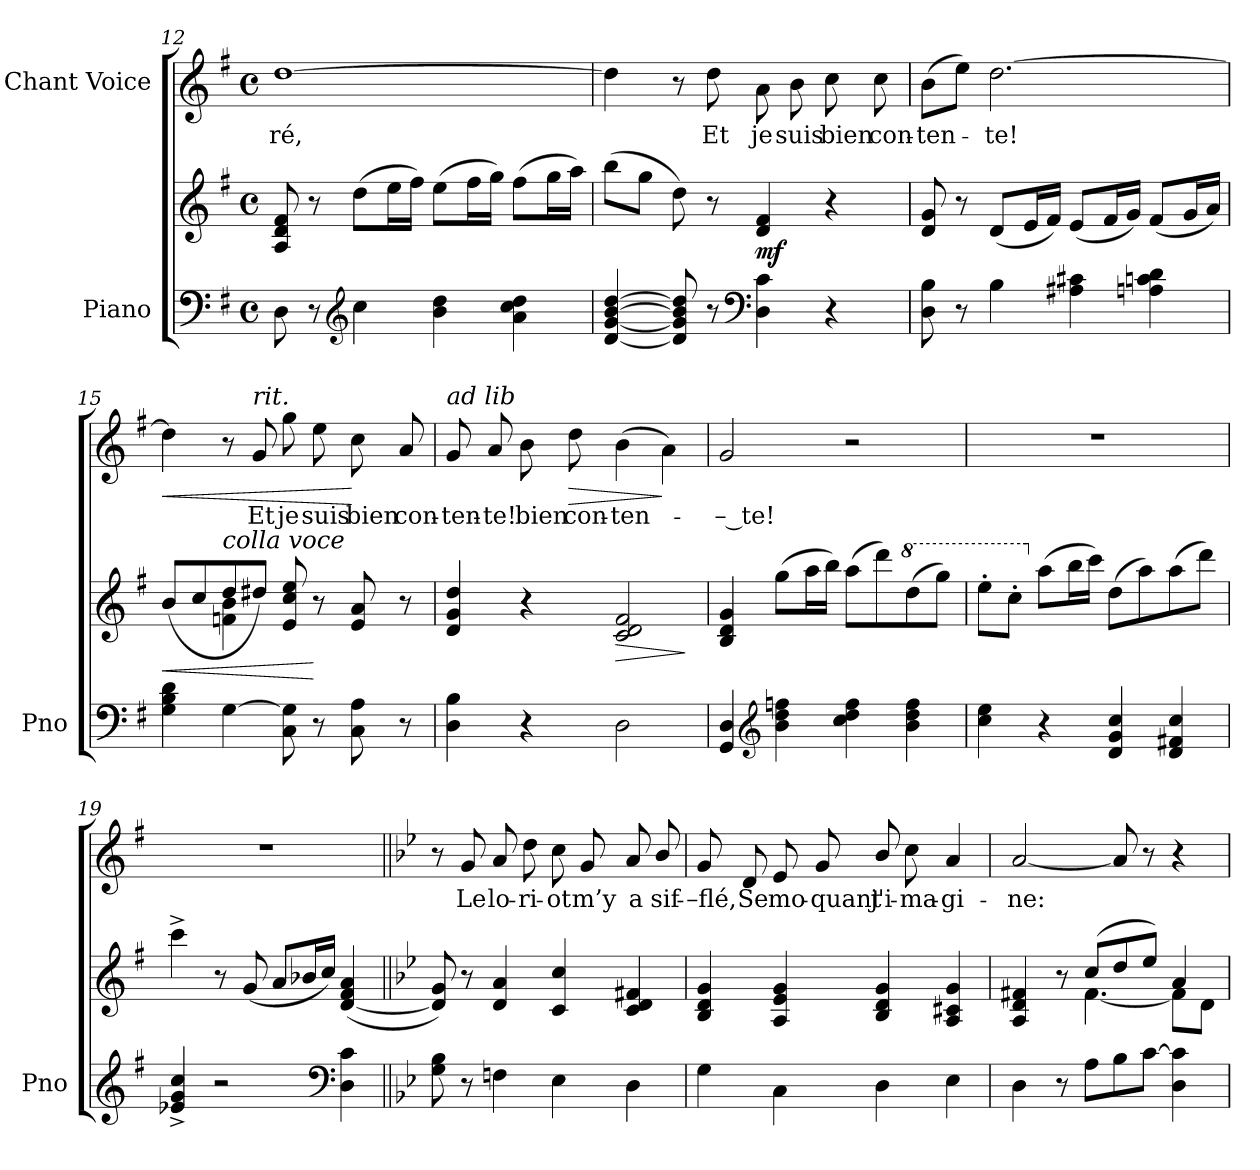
**kern	**kern	**dynam	**kern	**text	**dynam
*part2	*part2	*part2	*part1	*part1	*part1
*staff3	*staff2	*staff2/3	*staff1	*staff1	*staff1
*I"Piano	*	*	*I"Chant Voice	*	*
*I'Pno	*	*	*	*	*
*clefF4	*clefG2	*	*clefG2	*	*
*k[f#]	*k[f#]	*	*k[f#]	*	*
*M4/4	*M4/4	*	*M4/4	*	*
*met(c)	*met(c)	*	*met(c)	*	*
=12	=12	=12	=12	=12	=12
8D\	8A/ 8d/ 8f#/	.	[1dd	-ré,	.
8r	8r	.	.	.	.
*clefG2	*	*	*	*	*
4cc\	(8dd\L	.	.	.	.
.	16ee\L	.	.	.	.
.	16ff#\JJ)	.	.	.	.
4b\ 4dd\	(8ee\L	.	.	.	.
.	16ff#\L	.	.	.	.
.	16gg\JJ)	.	.	.	.
4a\ 4cc\ 4dd\	(8ff#\L	.	.	.	.
.	16gg\L	.	.	.	.
.	16aa\JJ)	.	.	.	.
=13	=13	=13	=13	=13	=13
[4d/ [4g/ [4b/ [4dd/	(8bb\L	.	4dd\]	.	.
.	8gg\J	.	.	.	.
8d/] 8g/] 8b/] 8dd/]	8dd\)	.	8r	.	.
8r	8r	.	8dd\	Et	.
*clefF4	*	*	*	*	*
!	!	!LO:DY:b	!	!	!
4D\ 4c\	4d/ 4f#/	mf	8a\	je	.
.	.	.	8b\	suis	.
4r	4r	.	8cc\	bien	.
.	.	.	8cc\	con-	.
=14	=14	=14	=14	=14	=14
8D\ 8B\	8d/ 8g/	.	(8b\L	-ten-	.
8r	8r	.	8ee\J)	.	.
4B\	(8d/L	.	[2.dd\	-te!	.
.	16e/L	.	.	.	.
.	16f#/JJ)	.	.	.	.
4A#X\ 4c#X\	(8e/L	.	.	.	.
.	16f#/L	.	.	.	.
.	16g/JJ)	.	.	.	.
4An\ 4cn\ 4d\	(8f#/L	.	.	.	.
.	16g/L	.	.	.	.
.	16a/JJ)	.	.	.	.
=15	=15	=15	=15	=15	=15
!	!	!LO:HP:b	!	!	!LO:HP:b
*	*^	*	*	*	*
4G\ 4B\ 4d\	(8b/L	4ryy	<	4dd\]	.	<
.	8cc/	.	.	.	.	.
!	!LO:TX:i:t=colla voce	!	!	!	!	!
[4G\	8dd/	((<4fn\ 4b\	.	8r	.	.
!	!	!	!	!LO:TX:i:t=rit.	!	!
.	8dd#X/J)	.	.	8g/	Et	.
8C\ 8G\])	((8e/ 8cc/ 8ee/	2ryy	.	8gg\	je	.
8r	8r	.	[	8ee\	suis	.
8C\ 8A\	8e/ 8a/	.	.	8cc\	bien	[
8r	8r	.	.	8a/	con-	.
*	*v	*v	*	*	*	*
=16	=16	=16	=16	=16	=16
!	!	!	!LO:TX:i:t=ad lib	!	!
4D\ 4B\	4d/ 4g/ 4dd/	.	8g/	-ten-	.
.	.	.	8a/	-te!	.
4r	4r	.	8b\	bien	.
!	!	!	!	!	!LO:HP:b
.	.	.	8dd\	con-	>
!	!	!LO:HP:b	!	!	!
2D\	2c/ 2d/ 2f#/	>	(4b\	-ten-	.
.	.	.	4a\)	.	]
.	.	]	.	.	.
=17	=17	=17	=17	=17	=17
4GG/ 4D/	4B/ 4d/ 4g/	.	2g/	-– te!	.
*clefG2	*	*	*	*	*
4b\ 4dd\ 4ffn\	(8gg\L	.	.	.	.
.	16aa\L	.	.	.	.
.	16bb\JJ)	.	.	.	.
4cc\ 4dd\ 4ff\	(8aa\L	.	2r	.	.
.	8ddd\)	.	.	.	.
*	*8va	*	*	*	*
4b\ 4dd\ 4ff\	(8ddd\	.	.	.	.
.	8ggg\J)	.	.	.	.
=18	=18	=18	=18	=18	=18
4cc\ 4ee\	8eee'\L	.	1r	.	.
.	8ccc'\J	.	.	.	.
*	*X8va	*	*	*	*
4r	(8aa\L	.	.	.	.
.	16bb\L	.	.	.	.
.	16ccc\JJ)	.	.	.	.
4d/ 4g/ 4cc/	(8dd\L	.	.	.	.
.	8aa\)	.	.	.	.
4d/ 4f#X/ 4cc/	(8aa\	.	.	.	.
.	8ddd\J)	.	.	.	.
=19	=19	=19	=19	=19	=19
4e-X/^ 4g/^ 4cc/^	4ccc^\	.	1r	.	.
2r	8r	.	.	.	.
.	(8g/	.	.	.	.
.	8a/L	.	.	.	.
.	16b-X/L	.	.	.	.
.	16cc/JJ)	.	.	.	.
*clefF4	*	*	*	*	*
4D\ 4c\	(<[4d/ 4f#/ 4a/	.	.	.	.
=20||	=20||	=20||	=20||	=20||	=20||
*k[b-e-]	*k[b-e-]	*	*k[b-e-]	*	*
8G\ 8B-\)	8d/] 8g/)	.	8r	.	.
8r	8r	.	8g/	Le	.
4Fn\	4d/ 4a/	.	8a/	lo-	.
.	.	.	8dd\	-ri-	.
4E-\	4c/ 4cc/	.	8cc\	-ot	.
.	.	.	8g/	m’y	.
4D\	4c/ 4d/ 4f#X/	.	8a/	a	.
.	.	.	8b-/	sif-	.
=21	=21	=21	=21	=21	=21
4G\	4B-/ 4d/ 4g/	.	8g/	-–flé,	.
.	.	.	8d/	Se	.
4C\	4A/ 4e-/ 4g/	.	8e-/	mo-	.
.	.	.	8g/	-quant	.
4D\	4B-/ 4d/ 4g/	.	8b-/	j'i-	.
.	.	.	8cc\	-ma-	.
4E-\	4A/ 4c#X/ 4g/	.	4a/	-gi-	.
=22	=22	=22	=22	=22	=22
*	*^	*	*	*	*
4D\	4A/ 4d/ 4f#X/	4.ryy	.	[2a/	-ne:	.
8r	8r	.	.	.	.	.
8A\L	(<8cc/L	[4.f#\	.	.	.	.
8B-\	8dd/	.	.	8a/]	.	.
[8c\J	8ee-/J)	.	.	8r	.	.
4D\ 4c\]	4a/	8f#\L]	.	4r	.	.
.	.	8d\J	.	.	.	.
*	*v	*v	*	*	*	*
=	=	=	=	=	=
*-	*-	*-	*-	*-	*-
